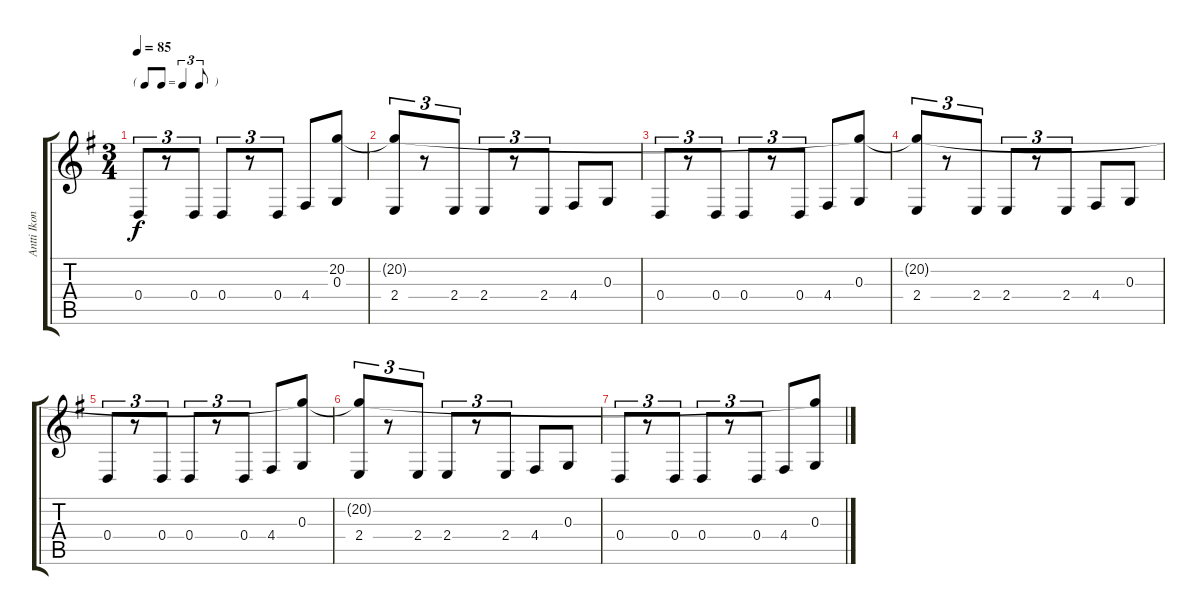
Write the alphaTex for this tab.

\track ("Antti Ikonen I" "Antti Ikon") {instrument synthstrings1}
\staff {score tabs}
\tuning (E4 B3 G3 D3 A2 E2) {hide}
\ts (3 4)
\tf triplet8th
\tempo 85
\clef g2
\ks g
0.4.8{tu (3 2) dy f} r.8{tu (3 2)} 0.4.8{tu (3 2)} 0.4.8{tu (3 2)} r.8{tu (3 2)} 0.4.8{tu (3 2)} 4.4.8 (20.2{t} 0.3).8 |
(20.2{t} 2.4).8{tu (3 2)} r.8{tu (3 2)} 2.4.8{tu (3 2)} 2.4.8{tu (3 2)} r.8{tu (3 2)} 2.4.8{tu (3 2)} 4.4.8 0.3.8 |
0.4.8{tu (3 2)} r.8{tu (3 2)} 0.4.8{tu (3 2)} 0.4.8{tu (3 2)} r.8{tu (3 2)} 0.4.8{tu (3 2)} 4.4.8 (20.2{t} 0.3).8 |
(20.2{t} 2.4).8{tu (3 2)} r.8{tu (3 2)} 2.4.8{tu (3 2)} 2.4.8{tu (3 2)} r.8{tu (3 2)} 2.4.8{tu (3 2)} 4.4.8 0.3.8 |
0.4.8{tu (3 2)} r.8{tu (3 2)} 0.4.8{tu (3 2)} 0.4.8{tu (3 2)} r.8{tu (3 2)} 0.4.8{tu (3 2)} 4.4.8 (20.2{t} 0.3).8 |
(20.2{t} 2.4).8{tu (3 2)} r.8{tu (3 2)} 2.4.8{tu (3 2)} 2.4.8{tu (3 2)} r.8{tu (3 2)} 2.4.8{tu (3 2)} 4.4.8 0.3.8 |
0.4.8{tu (3 2)} r.8{tu (3 2)} 0.4.8{tu (3 2)} 0.4.8{tu (3 2)} r.8{tu (3 2)} 0.4.8{tu (3 2)} 4.4.8 (20.2{t} 0.3).8
